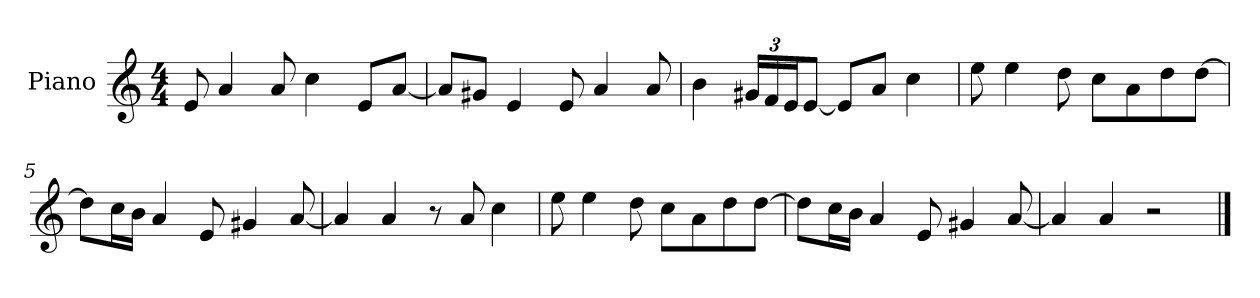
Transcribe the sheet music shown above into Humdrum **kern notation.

**kern
*part1
*staff1
*I"Piano
*I'P-no
*clefG2
*k[]
*M4/4
*MM90
=1
8e/
4a/
8a/
4cc\
8e/L
[8a/J
=2
8a/L]
8g#X/J
4e/
8e/
4a/
8a/
=3
4b\
*Xbrackettup
24g#X/LL
24f/
24e/J
[8e/J
8e/L]
8a/J
4cc\
=4
8ee\
4ee\
8dd\
8cc\L
8a\
8dd\
[8dd\J
=5
8dd\L]
16cc\L
16b\JJ
4a/
8e/
4g#X/
[8a/
!!LO:LB:g=z
=6
4a/]
4a/
8r
8a/
4cc\
=7
8ee\
4ee\
8dd\
8cc\L
8a\
8dd\
[8dd\J
=8
8dd\L]
16cc\L
16b\JJ
4a/
8e/
4g#X/
[8a/
=9
4a/]
4a/
2r
==
*-
